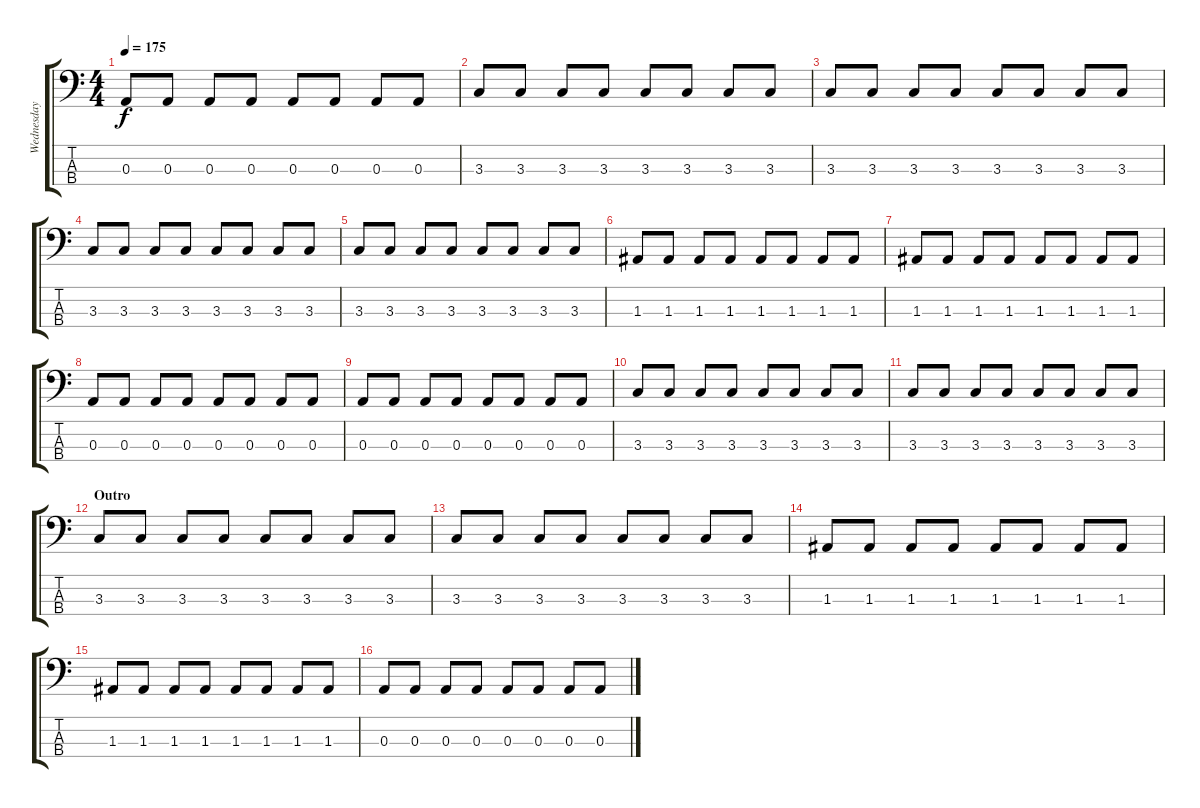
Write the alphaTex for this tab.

\track ("Wednesday 13 (Bass)" "Wednesday ") {instrument electricbasspick}
\staff {score tabs}
\tuning (G2 D2 A1 E1) {hide}
\ts (4 4)
\tempo 175
\clef f4
\ks c
0.3.8{dy f} 0.3.8 0.3.8 0.3.8 0.3.8 0.3.8 0.3.8 0.3.8 |
3.3.8 3.3.8 3.3.8 3.3.8 3.3.8 3.3.8 3.3.8 3.3.8 |
3.3.8 3.3.8 3.3.8 3.3.8 3.3.8 3.3.8 3.3.8 3.3.8 |
3.3.8 3.3.8 3.3.8 3.3.8 3.3.8 3.3.8 3.3.8 3.3.8 |
3.3.8 3.3.8 3.3.8 3.3.8 3.3.8 3.3.8 3.3.8 3.3.8 |
1.3.8 1.3.8 1.3.8 1.3.8 1.3.8 1.3.8 1.3.8 1.3.8 |
1.3.8 1.3.8 1.3.8 1.3.8 1.3.8 1.3.8 1.3.8 1.3.8 |
0.3.8 0.3.8 0.3.8 0.3.8 0.3.8 0.3.8 0.3.8 0.3.8 |
0.3.8 0.3.8 0.3.8 0.3.8 0.3.8 0.3.8 0.3.8 0.3.8 |
3.3.8 3.3.8 3.3.8 3.3.8 3.3.8 3.3.8 3.3.8 3.3.8 |
3.3.8 3.3.8 3.3.8 3.3.8 3.3.8 3.3.8 3.3.8 3.3.8 |
\section ("" "Outro")
3.3.8 3.3.8 3.3.8 3.3.8 3.3.8 3.3.8 3.3.8 3.3.8 |
3.3.8 3.3.8 3.3.8 3.3.8 3.3.8 3.3.8 3.3.8 3.3.8 |
1.3.8 1.3.8 1.3.8 1.3.8 1.3.8 1.3.8 1.3.8 1.3.8 |
1.3.8 1.3.8 1.3.8 1.3.8 1.3.8 1.3.8 1.3.8 1.3.8 |
0.3.8 0.3.8 0.3.8 0.3.8 0.3.8 0.3.8 0.3.8 0.3.8
